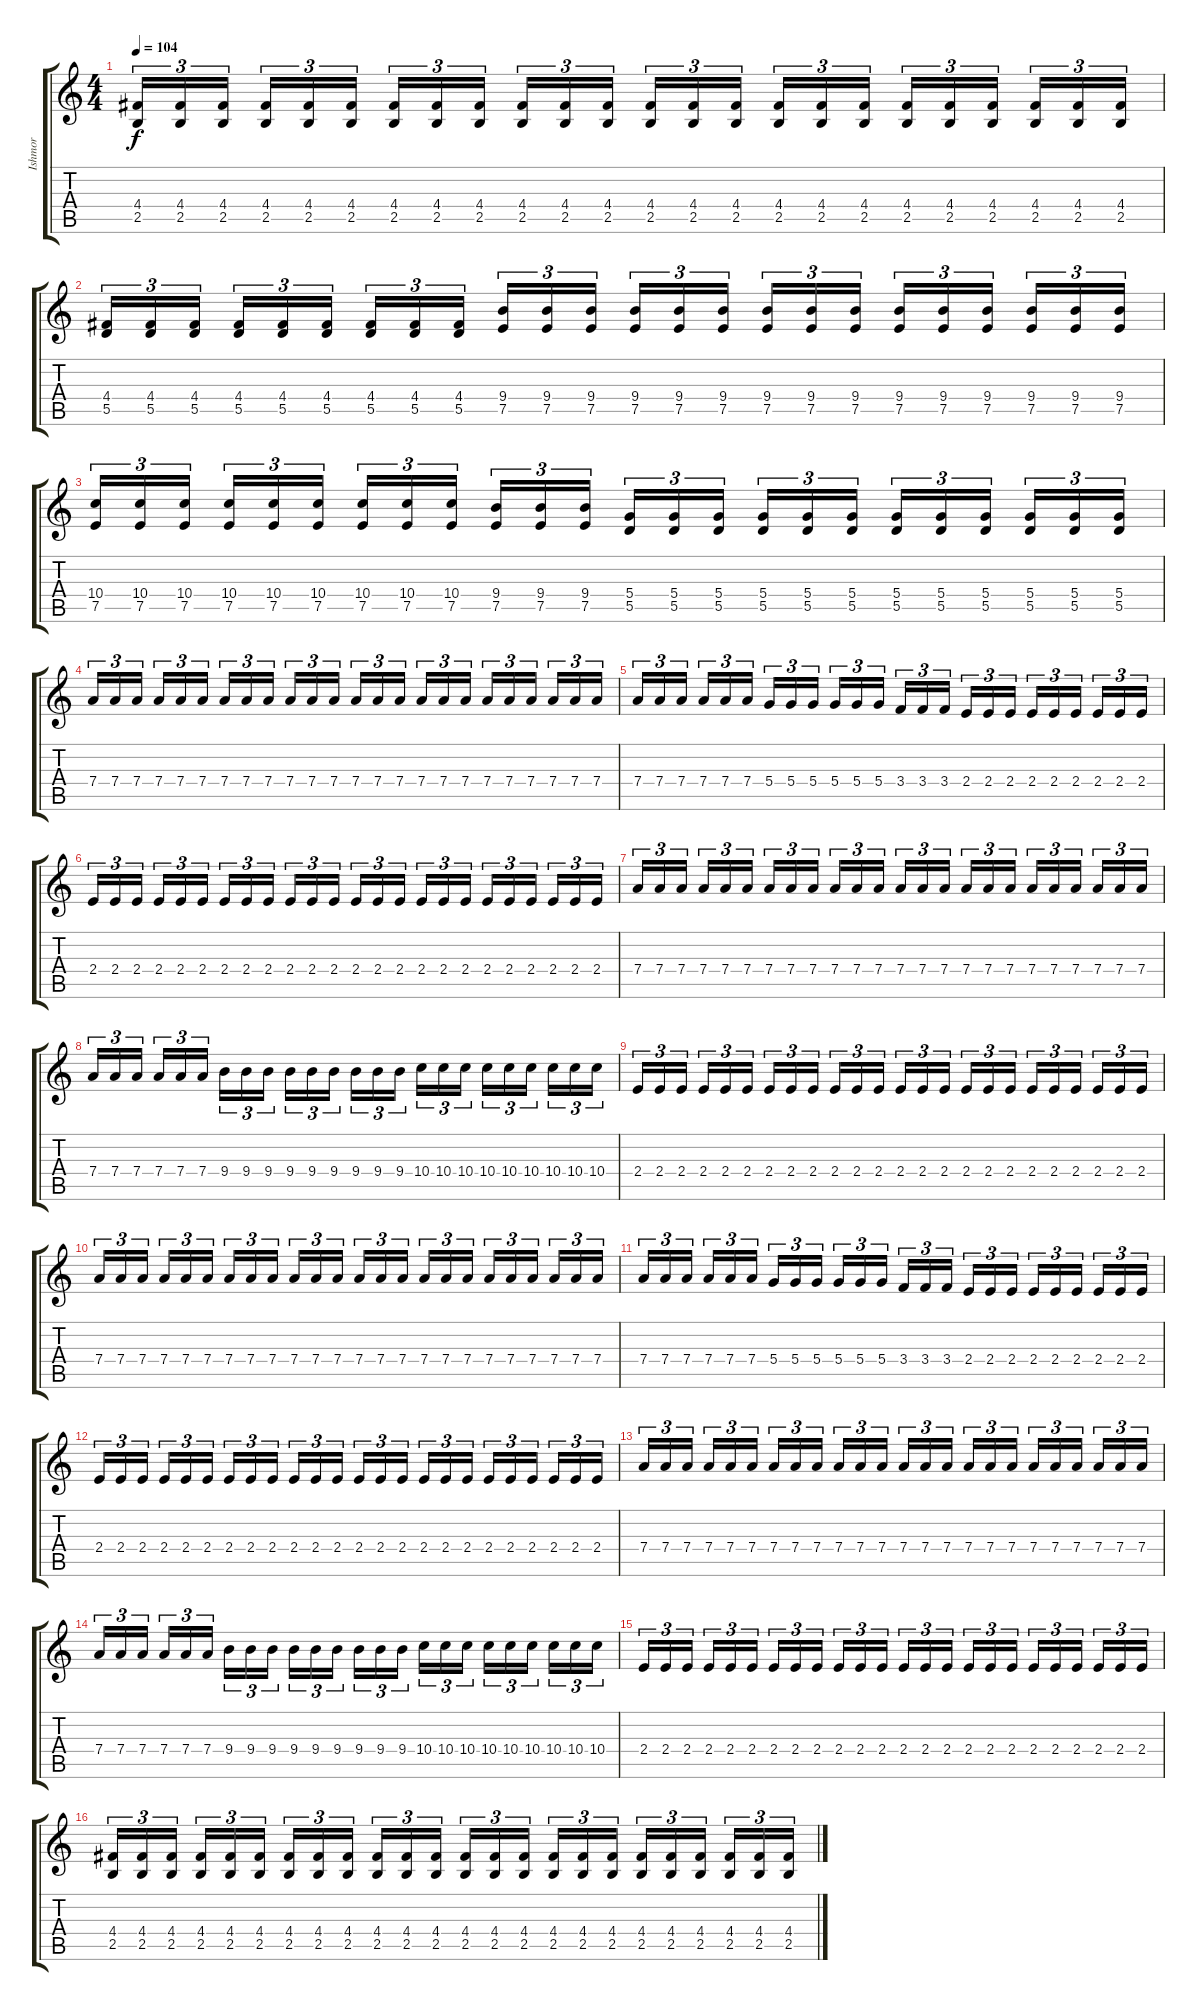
\track ("Ishmor" "Ishmor") {instrument distortionguitar}
\staff {score tabs}
\tuning (E4 B3 G3 D3 A2 E2) {hide}
\ts (4 4)
\tempo 104
\clef g2
\ks c
(4.4 2.5).16{tu (3 2) dy f} (4.4 2.5).16{tu (3 2)} (4.4 2.5).16{tu (3 2)} (4.4 2.5).16{tu (3 2)} (4.4 2.5).16{tu (3 2)} (4.4 2.5).16{tu (3 2)} (4.4 2.5).16{tu (3 2)} (4.4 2.5).16{tu (3 2)} (4.4 2.5).16{tu (3 2)} (4.4 2.5).16{tu (3 2)} (4.4 2.5).16{tu (3 2)} (4.4 2.5).16{tu (3 2)} (4.4 2.5).16{tu (3 2)} (4.4 2.5).16{tu (3 2)} (4.4 2.5).16{tu (3 2)} (4.4 2.5).16{tu (3 2)} (4.4 2.5).16{tu (3 2)} (4.4 2.5).16{tu (3 2)} (4.4 2.5).16{tu (3 2)} (4.4 2.5).16{tu (3 2)} (4.4 2.5).16{tu (3 2)} (4.4 2.5).16{tu (3 2)} (4.4 2.5).16{tu (3 2)} (4.4 2.5).16{tu (3 2)} |
(4.4 5.5).16{tu (3 2)} (4.4 5.5).16{tu (3 2)} (4.4 5.5).16{tu (3 2)} (4.4 5.5).16{tu (3 2)} (4.4 5.5).16{tu (3 2)} (4.4 5.5).16{tu (3 2)} (4.4 5.5).16{tu (3 2)} (4.4 5.5).16{tu (3 2)} (4.4 5.5).16{tu (3 2)} (9.4 7.5).16{tu (3 2)} (9.4 7.5).16{tu (3 2)} (9.4 7.5).16{tu (3 2)} (9.4 7.5).16{tu (3 2)} (9.4 7.5).16{tu (3 2)} (9.4 7.5).16{tu (3 2)} (9.4 7.5).16{tu (3 2)} (9.4 7.5).16{tu (3 2)} (9.4 7.5).16{tu (3 2)} (9.4 7.5).16{tu (3 2)} (9.4 7.5).16{tu (3 2)} (9.4 7.5).16{tu (3 2)} (9.4 7.5).16{tu (3 2)} (9.4 7.5).16{tu (3 2)} (9.4 7.5).16{tu (3 2)} |
(10.4 7.5).16{tu (3 2)} (10.4 7.5).16{tu (3 2)} (10.4 7.5).16{tu (3 2)} (10.4 7.5).16{tu (3 2)} (10.4 7.5).16{tu (3 2)} (10.4 7.5).16{tu (3 2)} (10.4 7.5).16{tu (3 2)} (10.4 7.5).16{tu (3 2)} (10.4 7.5).16{tu (3 2)} (9.4 7.5).16{tu (3 2)} (9.4 7.5).16{tu (3 2)} (9.4 7.5).16{tu (3 2)} (5.4 5.5).16{tu (3 2)} (5.4 5.5).16{tu (3 2)} (5.4 5.5).16{tu (3 2)} (5.4 5.5).16{tu (3 2)} (5.4 5.5).16{tu (3 2)} (5.4 5.5).16{tu (3 2)} (5.4 5.5).16{tu (3 2)} (5.4 5.5).16{tu (3 2)} (5.4 5.5).16{tu (3 2)} (5.4 5.5).16{tu (3 2)} (5.4 5.5).16{tu (3 2)} (5.4 5.5).16{tu (3 2)} |
7.4.16{tu (3 2)} 7.4.16{tu (3 2)} 7.4.16{tu (3 2)} 7.4.16{tu (3 2)} 7.4.16{tu (3 2)} 7.4.16{tu (3 2)} 7.4.16{tu (3 2)} 7.4.16{tu (3 2)} 7.4.16{tu (3 2)} 7.4.16{tu (3 2)} 7.4.16{tu (3 2)} 7.4.16{tu (3 2)} 7.4.16{tu (3 2)} 7.4.16{tu (3 2)} 7.4.16{tu (3 2)} 7.4.16{tu (3 2)} 7.4.16{tu (3 2)} 7.4.16{tu (3 2)} 7.4.16{tu (3 2)} 7.4.16{tu (3 2)} 7.4.16{tu (3 2)} 7.4.16{tu (3 2)} 7.4.16{tu (3 2)} 7.4.16{tu (3 2)} |
7.4.16{tu (3 2)} 7.4.16{tu (3 2)} 7.4.16{tu (3 2)} 7.4.16{tu (3 2)} 7.4.16{tu (3 2)} 7.4.16{tu (3 2)} 5.4.16{tu (3 2)} 5.4.16{tu (3 2)} 5.4.16{tu (3 2)} 5.4.16{tu (3 2)} 5.4.16{tu (3 2)} 5.4.16{tu (3 2)} 3.4.16{tu (3 2)} 3.4.16{tu (3 2)} 3.4.16{tu (3 2)} 2.4.16{tu (3 2)} 2.4.16{tu (3 2)} 2.4.16{tu (3 2)} 2.4.16{tu (3 2)} 2.4.16{tu (3 2)} 2.4.16{tu (3 2)} 2.4.16{tu (3 2)} 2.4.16{tu (3 2)} 2.4.16{tu (3 2)} |
2.4.16{tu (3 2)} 2.4.16{tu (3 2)} 2.4.16{tu (3 2)} 2.4.16{tu (3 2)} 2.4.16{tu (3 2)} 2.4.16{tu (3 2)} 2.4.16{tu (3 2)} 2.4.16{tu (3 2)} 2.4.16{tu (3 2)} 2.4.16{tu (3 2)} 2.4.16{tu (3 2)} 2.4.16{tu (3 2)} 2.4.16{tu (3 2)} 2.4.16{tu (3 2)} 2.4.16{tu (3 2)} 2.4.16{tu (3 2)} 2.4.16{tu (3 2)} 2.4.16{tu (3 2)} 2.4.16{tu (3 2)} 2.4.16{tu (3 2)} 2.4.16{tu (3 2)} 2.4.16{tu (3 2)} 2.4.16{tu (3 2)} 2.4.16{tu (3 2)} |
7.4.16{tu (3 2)} 7.4.16{tu (3 2)} 7.4.16{tu (3 2)} 7.4.16{tu (3 2)} 7.4.16{tu (3 2)} 7.4.16{tu (3 2)} 7.4.16{tu (3 2)} 7.4.16{tu (3 2)} 7.4.16{tu (3 2)} 7.4.16{tu (3 2)} 7.4.16{tu (3 2)} 7.4.16{tu (3 2)} 7.4.16{tu (3 2)} 7.4.16{tu (3 2)} 7.4.16{tu (3 2)} 7.4.16{tu (3 2)} 7.4.16{tu (3 2)} 7.4.16{tu (3 2)} 7.4.16{tu (3 2)} 7.4.16{tu (3 2)} 7.4.16{tu (3 2)} 7.4.16{tu (3 2)} 7.4.16{tu (3 2)} 7.4.16{tu (3 2)} |
7.4.16{tu (3 2)} 7.4.16{tu (3 2)} 7.4.16{tu (3 2)} 7.4.16{tu (3 2)} 7.4.16{tu (3 2)} 7.4.16{tu (3 2)} 9.4.16{tu (3 2)} 9.4.16{tu (3 2)} 9.4.16{tu (3 2)} 9.4.16{tu (3 2)} 9.4.16{tu (3 2)} 9.4.16{tu (3 2)} 9.4.16{tu (3 2)} 9.4.16{tu (3 2)} 9.4.16{tu (3 2)} 10.4.16{tu (3 2)} 10.4.16{tu (3 2)} 10.4.16{tu (3 2)} 10.4.16{tu (3 2)} 10.4.16{tu (3 2)} 10.4.16{tu (3 2)} 10.4.16{tu (3 2)} 10.4.16{tu (3 2)} 10.4.16{tu (3 2)} |
2.4.16{tu (3 2)} 2.4.16{tu (3 2)} 2.4.16{tu (3 2)} 2.4.16{tu (3 2)} 2.4.16{tu (3 2)} 2.4.16{tu (3 2)} 2.4.16{tu (3 2)} 2.4.16{tu (3 2)} 2.4.16{tu (3 2)} 2.4.16{tu (3 2)} 2.4.16{tu (3 2)} 2.4.16{tu (3 2)} 2.4.16{tu (3 2)} 2.4.16{tu (3 2)} 2.4.16{tu (3 2)} 2.4.16{tu (3 2)} 2.4.16{tu (3 2)} 2.4.16{tu (3 2)} 2.4.16{tu (3 2)} 2.4.16{tu (3 2)} 2.4.16{tu (3 2)} 2.4.16{tu (3 2)} 2.4.16{tu (3 2)} 2.4.16{tu (3 2)} |
7.4.16{tu (3 2)} 7.4.16{tu (3 2)} 7.4.16{tu (3 2)} 7.4.16{tu (3 2)} 7.4.16{tu (3 2)} 7.4.16{tu (3 2)} 7.4.16{tu (3 2)} 7.4.16{tu (3 2)} 7.4.16{tu (3 2)} 7.4.16{tu (3 2)} 7.4.16{tu (3 2)} 7.4.16{tu (3 2)} 7.4.16{tu (3 2)} 7.4.16{tu (3 2)} 7.4.16{tu (3 2)} 7.4.16{tu (3 2)} 7.4.16{tu (3 2)} 7.4.16{tu (3 2)} 7.4.16{tu (3 2)} 7.4.16{tu (3 2)} 7.4.16{tu (3 2)} 7.4.16{tu (3 2)} 7.4.16{tu (3 2)} 7.4.16{tu (3 2)} |
7.4.16{tu (3 2)} 7.4.16{tu (3 2)} 7.4.16{tu (3 2)} 7.4.16{tu (3 2)} 7.4.16{tu (3 2)} 7.4.16{tu (3 2)} 5.4.16{tu (3 2)} 5.4.16{tu (3 2)} 5.4.16{tu (3 2)} 5.4.16{tu (3 2)} 5.4.16{tu (3 2)} 5.4.16{tu (3 2)} 3.4.16{tu (3 2)} 3.4.16{tu (3 2)} 3.4.16{tu (3 2)} 2.4.16{tu (3 2)} 2.4.16{tu (3 2)} 2.4.16{tu (3 2)} 2.4.16{tu (3 2)} 2.4.16{tu (3 2)} 2.4.16{tu (3 2)} 2.4.16{tu (3 2)} 2.4.16{tu (3 2)} 2.4.16{tu (3 2)} |
2.4.16{tu (3 2)} 2.4.16{tu (3 2)} 2.4.16{tu (3 2)} 2.4.16{tu (3 2)} 2.4.16{tu (3 2)} 2.4.16{tu (3 2)} 2.4.16{tu (3 2)} 2.4.16{tu (3 2)} 2.4.16{tu (3 2)} 2.4.16{tu (3 2)} 2.4.16{tu (3 2)} 2.4.16{tu (3 2)} 2.4.16{tu (3 2)} 2.4.16{tu (3 2)} 2.4.16{tu (3 2)} 2.4.16{tu (3 2)} 2.4.16{tu (3 2)} 2.4.16{tu (3 2)} 2.4.16{tu (3 2)} 2.4.16{tu (3 2)} 2.4.16{tu (3 2)} 2.4.16{tu (3 2)} 2.4.16{tu (3 2)} 2.4.16{tu (3 2)} |
7.4.16{tu (3 2)} 7.4.16{tu (3 2)} 7.4.16{tu (3 2)} 7.4.16{tu (3 2)} 7.4.16{tu (3 2)} 7.4.16{tu (3 2)} 7.4.16{tu (3 2)} 7.4.16{tu (3 2)} 7.4.16{tu (3 2)} 7.4.16{tu (3 2)} 7.4.16{tu (3 2)} 7.4.16{tu (3 2)} 7.4.16{tu (3 2)} 7.4.16{tu (3 2)} 7.4.16{tu (3 2)} 7.4.16{tu (3 2)} 7.4.16{tu (3 2)} 7.4.16{tu (3 2)} 7.4.16{tu (3 2)} 7.4.16{tu (3 2)} 7.4.16{tu (3 2)} 7.4.16{tu (3 2)} 7.4.16{tu (3 2)} 7.4.16{tu (3 2)} |
7.4.16{tu (3 2)} 7.4.16{tu (3 2)} 7.4.16{tu (3 2)} 7.4.16{tu (3 2)} 7.4.16{tu (3 2)} 7.4.16{tu (3 2)} 9.4.16{tu (3 2)} 9.4.16{tu (3 2)} 9.4.16{tu (3 2)} 9.4.16{tu (3 2)} 9.4.16{tu (3 2)} 9.4.16{tu (3 2)} 9.4.16{tu (3 2)} 9.4.16{tu (3 2)} 9.4.16{tu (3 2)} 10.4.16{tu (3 2)} 10.4.16{tu (3 2)} 10.4.16{tu (3 2)} 10.4.16{tu (3 2)} 10.4.16{tu (3 2)} 10.4.16{tu (3 2)} 10.4.16{tu (3 2)} 10.4.16{tu (3 2)} 10.4.16{tu (3 2)} |
2.4.16{tu (3 2)} 2.4.16{tu (3 2)} 2.4.16{tu (3 2)} 2.4.16{tu (3 2)} 2.4.16{tu (3 2)} 2.4.16{tu (3 2)} 2.4.16{tu (3 2)} 2.4.16{tu (3 2)} 2.4.16{tu (3 2)} 2.4.16{tu (3 2)} 2.4.16{tu (3 2)} 2.4.16{tu (3 2)} 2.4.16{tu (3 2)} 2.4.16{tu (3 2)} 2.4.16{tu (3 2)} 2.4.16{tu (3 2)} 2.4.16{tu (3 2)} 2.4.16{tu (3 2)} 2.4.16{tu (3 2)} 2.4.16{tu (3 2)} 2.4.16{tu (3 2)} 2.4.16{tu (3 2)} 2.4.16{tu (3 2)} 2.4.16{tu (3 2)} |
(4.4 2.5).16{tu (3 2)} (4.4 2.5).16{tu (3 2)} (4.4 2.5).16{tu (3 2)} (4.4 2.5).16{tu (3 2)} (4.4 2.5).16{tu (3 2)} (4.4 2.5).16{tu (3 2)} (4.4 2.5).16{tu (3 2)} (4.4 2.5).16{tu (3 2)} (4.4 2.5).16{tu (3 2)} (4.4 2.5).16{tu (3 2)} (4.4 2.5).16{tu (3 2)} (4.4 2.5).16{tu (3 2)} (4.4 2.5).16{tu (3 2)} (4.4 2.5).16{tu (3 2)} (4.4 2.5).16{tu (3 2)} (4.4 2.5).16{tu (3 2)} (4.4 2.5).16{tu (3 2)} (4.4 2.5).16{tu (3 2)} (4.4 2.5).16{tu (3 2)} (4.4 2.5).16{tu (3 2)} (4.4 2.5).16{tu (3 2)} (4.4 2.5).16{tu (3 2)} (4.4 2.5).16{tu (3 2)} (4.4 2.5).16{tu (3 2)}
